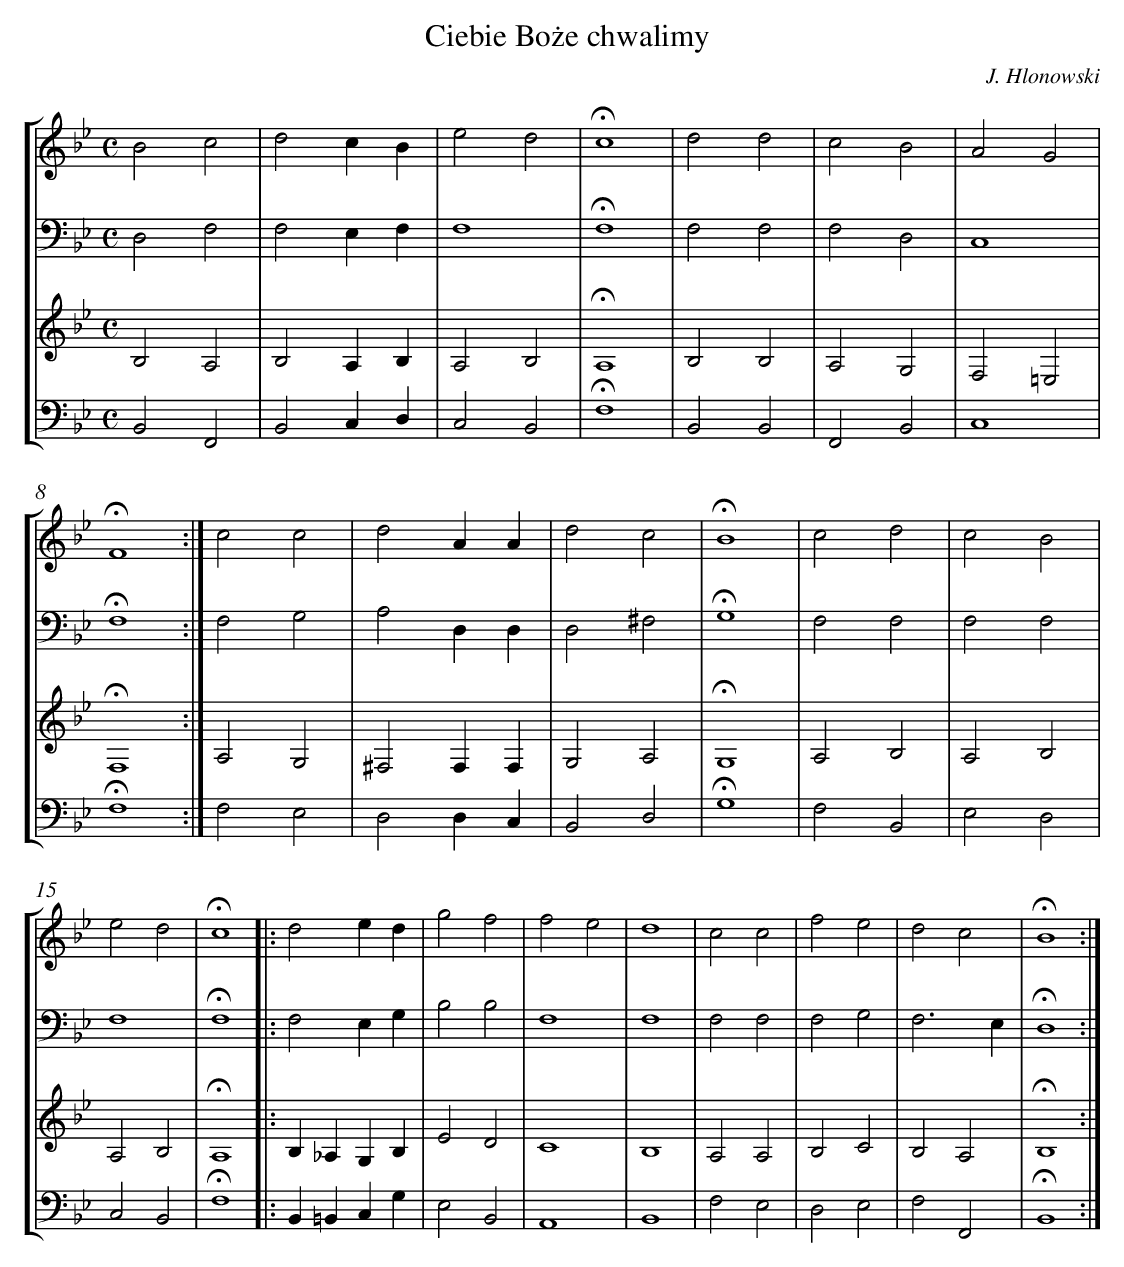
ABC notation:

X:1
T: Ciebie Boże chwalimy
C: J. Hlonowski
L: 1/4
M: C
%%staves [1 2 3 4]
V: 1 clef=treble
V: 2 clef=bass
V: 3 clef=treble
V: 4 clef=bass
K: Bb
[V:1] B2c2 |
[V:2] D,2F,2 |
[V:3] B,2A,2 |
[V:4] B,,2F,,2 |
[V:1] d2cB |
[V:2] F,2E,F, |
[V:3] B,2A,B, |
[V:4] B,,2C,D, |
[V:1] e2d2 |
[V:2] F,4 |
[V:3] A,2B,2 |
[V:4] C,2B,,2 |
[V:1] !fermata!c4 |
[V:2] !fermata!F,4 |
[V:3] !fermata!A,4 |
[V:4] !fermata!F,4 |
[V:1] d2d2 |
[V:2] F,2F,2 |
[V:3] B,2B,2 |
[V:4] B,,2B,,2 |
[V:1] c2B2 |
[V:2] F,2D,2 |
[V:3] A,2G,2 |
[V:4] F,,2B,,2 |
[V:1] A2G2 |
[V:2] C,4 |
[V:3] F,2=E,2 |
[V:4] C,4 |
[V:1] !fermata!F4 :|]
[V:2] !fermata!F,4 :|]
[V:3] !fermata!F,4 :|]
[V:4] !fermata!F,4 :|]
[V:1] c2c2 |
[V:2] F,2G,2 |
[V:3] A,2G,2 |
[V:4] F,2E,2 |
[V:1] d2AA |
[V:2] A,2D,D, |
[V:3] ^F,2F,F, |
[V:4] D,2D,C, |
[V:1] d2c2 |
[V:2] D,2^F,2 |
[V:3] G,2A,2 |
[V:4] B,,2D,2 |
[V:1] !fermata!B4 |
[V:2] !fermata!G,4 |
[V:3] !fermata!G,4 |
[V:4] !fermata!G,4 |
[V:1] c2d2 |
[V:2] F,2F,2 |
[V:3] A,2B,2 |
[V:4] F,2B,,2 |
[V:1] c2B2 |
[V:2] F,2F,2 |
[V:3] A,2B,2 |
[V:4] E,2D,2 |
[V:1] e2d2 |
[V:2] F,4 |
[V:3] A,2B,2 |
[V:4] C,2B,,2 |
[V:1] !fermata!c4 ]|:
[V:2] !fermata!F,4 ]|:
[V:3] !fermata!A,4 ]|:
[V:4] !fermata!F,4 ]|:
[V:1] d2ed |
[V:2] F,2E,G, |
[V:3] B,_A,G,B, |
[V:4] B,,=B,,C,G, |
[V:1] g2f2 |
[V:2] B,2B,2 |
[V:3] E2D2 |
[V:4] E,2B,,2 |
[V:1] f2e2 |
[V:2] F,4 |
[V:3] C4 |
[V:4] A,,4 |
[V:1] d4 |
[V:2] F,4 |
[V:3] B,4 |
[V:4] B,,4 |
[V:1] c2c2 |
[V:2] F,2F,2 |
[V:3] A,2A,2 |
[V:4] F,2E,2 |
[V:1] f2e2 |
[V:2] F,2G,2 |
[V:3] B,2C2 |
[V:4] D,2E,2 |
[V:1] d2c2 |
[V:2] F,3E, |
[V:3] B,2A,2 |
[V:4] F,2F,,2 |
[V:1] !fermata!B4 :|]
[V:2] !fermata!D,4 :|]
[V:3] !fermata!B,4 :|]
[V:4] !fermata!B,,4 :|]
